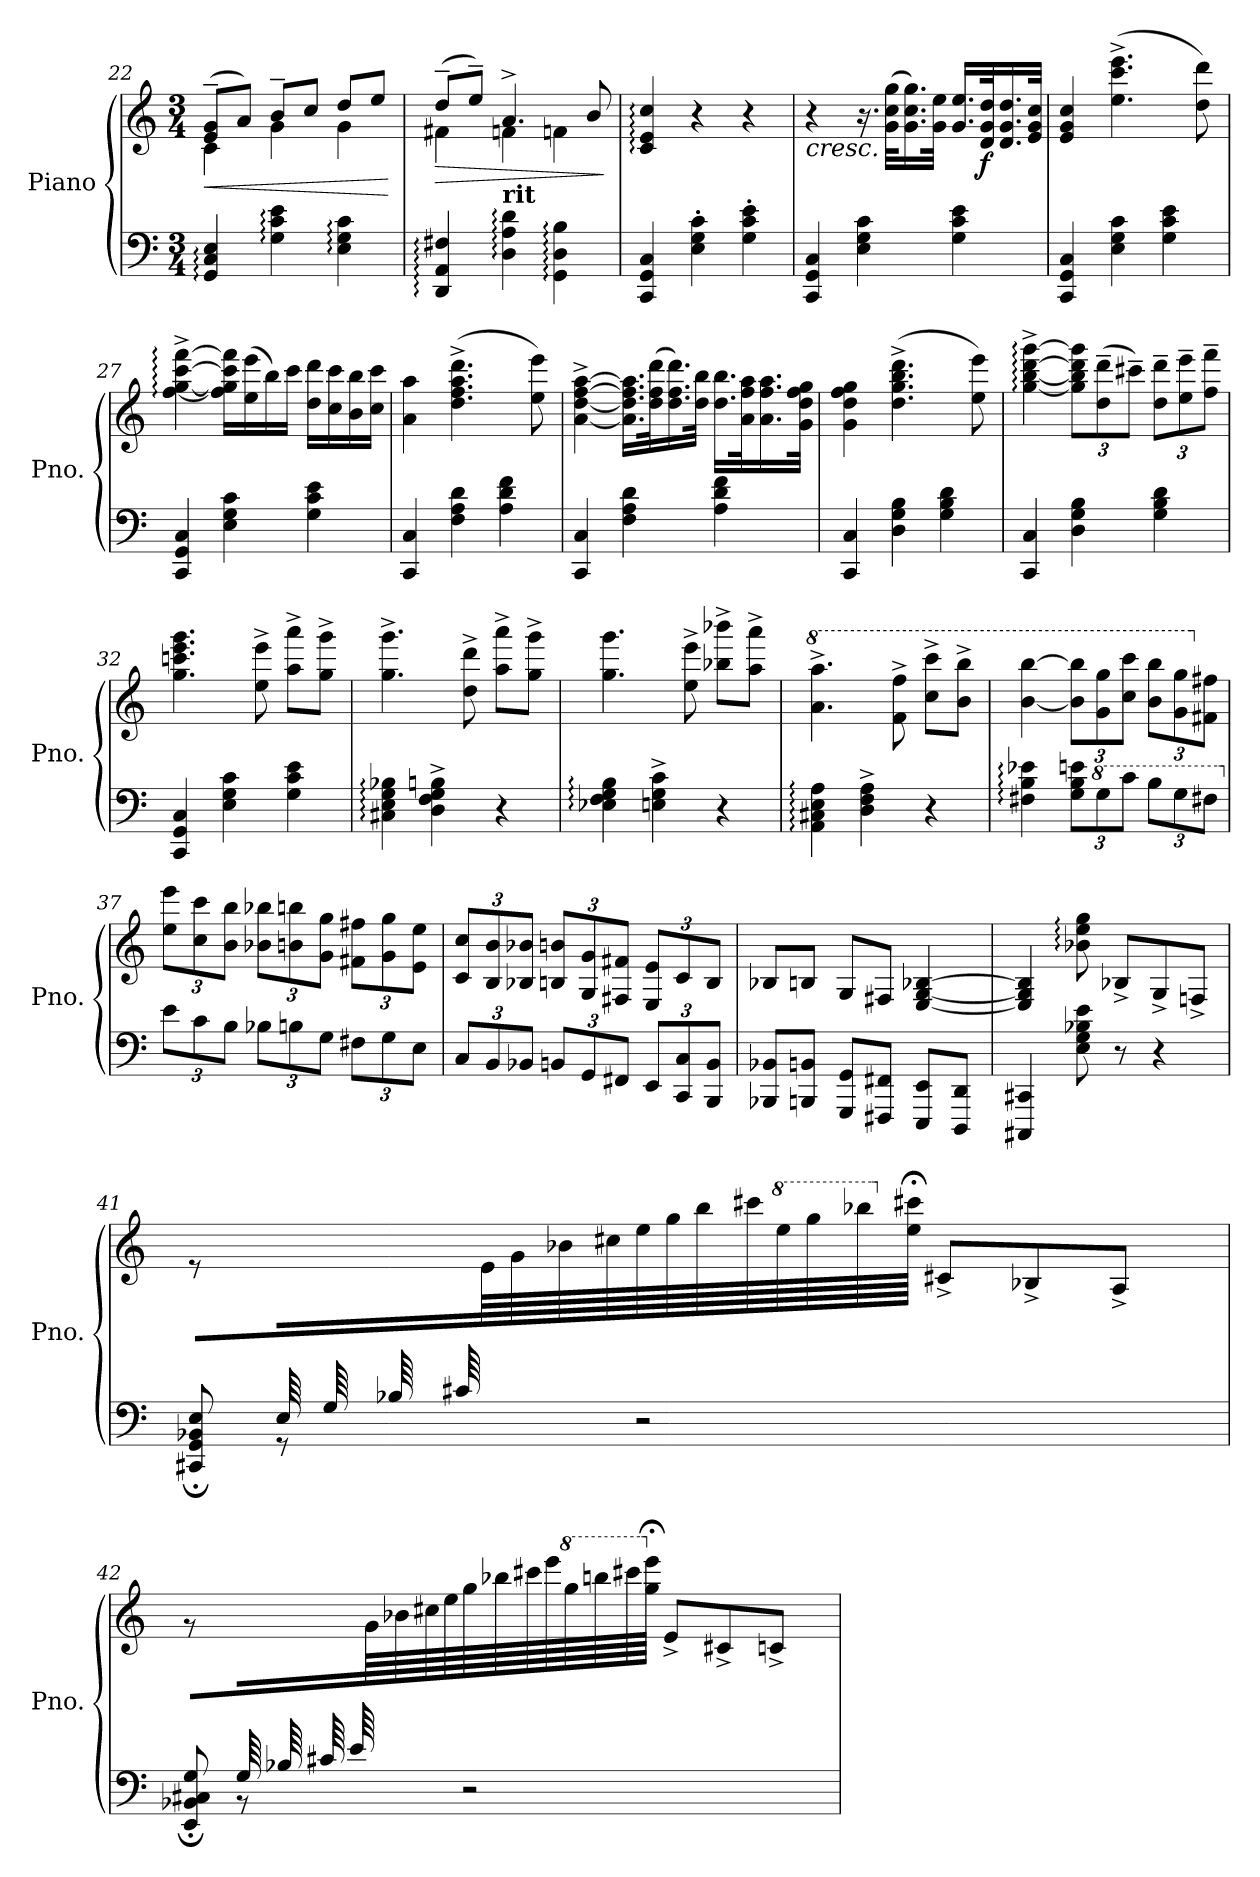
**kern	**kern	**dynam
*part1	*part1	*part1
*staff2	*staff1	*staff1/2
*I"Piano	*	*
*I'Pno.	*	*
*clefF4	*clefG2	*
*k[]	*k[]	*
*M3/4	*M3/4	*
=22	=22	=22
!	!	!LO:HP:b
*	*^	*
4GG/: 4C/: 4E/:	(8e/~ 8g/~L	4c\	<
.	8a/J)	.	.
4G\: 4c\: 4e\:	8b~/L	4g\	.
.	8cc/J	.	.
4E\: 4G\: 4c\:	8dd/L	4g\	.
.	8ee/J	.	.
*	*v	*v	*
.	.	[
=23	=23	=23
!	!	!LO:HP:b
*	*^	*
4DD/: 4AA/: 4F#X/:	(8dd~/L	4f#X\	>
.	8ee~/J)	.	.
!	!LO:TX:b:B:t=rit	!	!
4D\: 4A\: 4d\:	4.a^/	4fn\	.
4GG\: 4D\: 4B\:	.	4fn\	.
.	8b/	.	.
*	*v	*v	*
.	.	]
=24	=24	=24
4CC/ 4GG/ 4C/	4c/: 4e/: 4cc/:	.
4E\' 4G\' 4c\'	4r	.
4G\' 4c\' 4e\'	4r	.
=25	=25	=25
!	!	!LO:HP:b
4CC/ 4GG/ 4C/	4r	<
4E\ 4G\ 4c\	16.r	.
.	(32g\ 32cc\ 32gg\KLL	.
.	16.g\ 16.cc\ 16.gg\)	.
.	32g\ 32ee\JJk	.
4G\ 4c\ 4e\	16.g/ 16.ee/LL	.
!	!	!LO:DY:b
.	32d/ 32g/ 32dd/K	f
.	16.d/ 16.g/ 16.dd/	.
.	32e/ 32g/ 32cc/JJk	.
.	.	[
!!LO:LB:g=z
=26	=26	=26
4CC/ 4GG/ 4C/	4e/ 4g/ 4cc/	.
4E\ 4G\ 4c\	(4.ee\^ 4.ccc\^ 4.eee\^	.
4G\ 4c\ 4e\	.	.
.	8dd\ 8ddd\)	.
=27	=27	=27
4CC/ 4GG/ 4C/	[4ff\:^ [4gg\:^ [4ccc\:^ [4fff\:^	.
4E\ 4G\ 4c\	16ff\] 16gg\] 16ccc\] 16fff\]LL	.
.	(16ee\ 16eee\	.
.	16bb\)	.
.	16ccc\JJ	.
4G\ 4c\ 4e\	16dd\ 16ddd\LL	.
.	16cc\ 16ccc\	.
.	16b\ 16bb\	.
.	16cc\ 16ccc\JJ	.
=28	=28	=28
4CC/ 4C/	4a\ 4aa\	.
4F\ 4A\ 4d\	(4.dd\^ 4.ff\^ 4.aa\^ 4.ddd\^	.
4A\ 4d\ 4f\	.	.
.	8ee\ 8eee\)	.
=29	=29	=29
4CC/ 4C/	[4a\^ [4dd\^ [4ff\^ [4aa\^	.
4F\ 4A\ 4d\	16.a\] 16.dd\] 16.ff\] 16.aa\]LL	.
.	(32dd\ 32ff\ 32ddd\K	.
.	16.dd\ 16.ff\ 16.ddd\)	.
.	32dd\ 32bb\JJk	.
4A\ 4d\ 4f\	16.dd\ 16.bb\LL	.
.	32a\ 32ff\ 32aa\K	.
.	16.a\ 16.ff\ 16.aa\	.
.	32g\ 32dd\ 32ff\ 32gg\JJk	.
=30	=30	=30
4CC/ 4C/	4g\ 4dd\ 4ff\ 4gg\	.
4D\ 4G\ 4B\	(4.dd\^ 4.gg\^ 4.bb\^ 4.ddd\^	.
4G\ 4B\ 4d\	.	.
.	8ee\ 8eee\)	.
!!LO:PB:g=z
=31	=31	=31
4CC/ 4C/	[4gg\:^ [4bb\:^ [4ddd\:^ [4ggg\:^	.
*	*Xbrackettup	*
4D\ 4G\ 4B\	12gg\] 12bb\] 12ddd\] 12ggg\]L	.
.	(12dd\~ 12ddd\~	.
.	12ccc#X~\J)	.
4G\ 4B\ 4d\	12dd\~ 12ddd\~L	.
.	12ee\~ 12eee\~	.
.	12ff\~ 12fff\~J	.
=32	=32	=32
4CC/ 4GG/ 4C/	4.gg\ 4.cccn\ 4.eee\ 4.ggg\	.
4E\ 4G\ 4c\	.	.
.	8ee\^ 8eee\^	.
4G\ 4c\ 4e\	8aa\^ 8aaa\^L	.
.	8gg\^ 8ggg\^J	.
=33	=33	=33
4C#X\: 4E\: 4G\: 4B-X\:	4.gg\^ 4.ggg\^	.
4D\^ 4F\^ 4G\^ 4Bn\^	.	.
.	8dd\^ 8ddd\^	.
4r	8aa\^ 8aaa\^L	.
.	8gg\^ 8ggg\^J	.
=34	=34	=34
4E-X\: 4F\: 4G\: 4B\:	4.gg\ 4.ggg\	.
4En\^ 4G\^ 4c\^	.	.
.	8ee\^ 8eee\^	.
4r	8bb-X\^ 8bbb-X\^L	.
.	8aa\^ 8aaa\^J	.
=35	=35	=35
*	*8va	*
4AA\: 4C#X\: 4E\: 4A\:	4.aa\^ 4.aaa\^	.
4D\^ 4F\^ 4A\^	.	.
.	8ff\^ 8fff\^	.
4r	8ccc\^ 8cccc\^L	.
.	8bb\^ 8bbb\^J	.
!!LO:LB:g=z
=36	=36	=36
4F#X\: 4B\: 4e-X\:	[4bb\ [4bbb\	.
*Xbrackettup	*	*
12G\ 12B\ 12en\L	12bb\] 12bbb\]L	.
*8va	*	*
12g\	12gg\ 12ggg\	.
12cc\J	12ccc\ 12cccc\J	.
12b\L	12bb\ 12bbb\L	.
12g\	12gg\ 12ggg\	.
*	*X8va	*
12f#X\J	12f#X\ 12ff#X\J	.
=37	=37	=37
*X8va	*	*
12e\L	12ee\ 12eee\L	.
12c\	12cc\ 12ccc\	.
12B\J	12b\ 12bb\J	.
12B-X\L	12b-X\ 12bb-X\L	.
12Bn\	12bn\ 12bbn\	.
12G\J	12g\ 12gg\J	.
12F#X\L	12f#X\ 12ff#X\L	.
12G\	12g\ 12gg\	.
12E\J	12e\ 12ee\J	.
=38	=38	=38
12C/L	12c/ 12cc/L	.
12BB/	12B/ 12b/	.
12BB-X/J	12B-X/ 12b-X/J	.
12BBn/L	12Bn/ 12bn/L	.
12GG/	12G/ 12g/	.
12FF#X/J	12F#X/ 12f#X/J	.
12EE/L	12E/ 12e/L	.
12CC/ 12C/	12c/	.
12BBB/ 12BB/J	12B/J	.
!!LO:LB:g=z
=39	=39	=39
8BBB-X/ 8BB-X/L	8B-X/L	.
8BBBn/ 8BBn/J	8Bn/J	.
8GGG/ 8GG/L	8G/L	.
8FFF#X/ 8FF#X/J	8F#X/J	.
8EEE/ 8EE/L	[4E/ [4G/ [4B-X/	.
8DDD/ 8DD/J	.	.
=40	=40	=40
4CCC#X/ 4CC#X/	4E/] 4G/] 4B-/]	.
8E\ 8G\ 8B-X\ 8e\	8b-X\: 8ee\: 8gg\:	.
8r	8B-X^/L	.
4r	8G^/	.
.	8Fn^/J	.
=41	=41	=41
*^	*	*
8ryy	8CC#X/;< 8GG/;< 8BB-X/;< 8E/;<	8r	.
64E/LLLL	8r	16ryy	.
64G/	.	.	.
64B-X/	.	.	.
64c#X/	.	.	.
2ryy	.	64e\	.
.	.	64g\	.
.	.	64b-X\	.
.	.	64cc#X\	.
.	2r	64ee\	.
.	.	64gg\	.
.	.	64bb\	.
.	.	64ccc#X\	.
*	*	*8va	*
.	.	64eee\	.
.	.	64ggg\	.
.	.	64bbb-X\	.
*	*	*X8va	*
.	.	64ee\;< 64ccc#X\;<JJJJ	.
.	.	8c#X^/L	.
.	.	8B-X^/	.
.	.	8A^/J	.
16ryy	.	.	.
!!LO:LB:g=z
=42	=42	=42	=42
8ryy	8EE/;< 8BB-X/;< 8C#X/;< 8G/;<	8r	.
64G/LLLL	8r	16ryy	.
64B-X/	.	.	.
64c#X/	.	.	.
64e/	.	.	.
2ryy	.	64g\	.
.	.	64b-X\	.
.	.	64cc#X\	.
.	.	64ee\	.
.	2r	64gg\	.
.	.	64bb-X\	.
.	.	64ccc#X\	.
.	.	64eee\	.
*	*	*8va	*
.	.	64ggg\	.
.	.	64bbbn\	.
.	.	64cccc#X\	.
*	*	*X8va	*
.	.	64gg\;< 64eee\;<JJJJ	.
.	.	8e^/L	.
.	.	8c#X^/	.
.	.	8cn^/J	.
16ryy	.	.	.
*v	*v	*	*
=	=	=
*-	*-	*-
